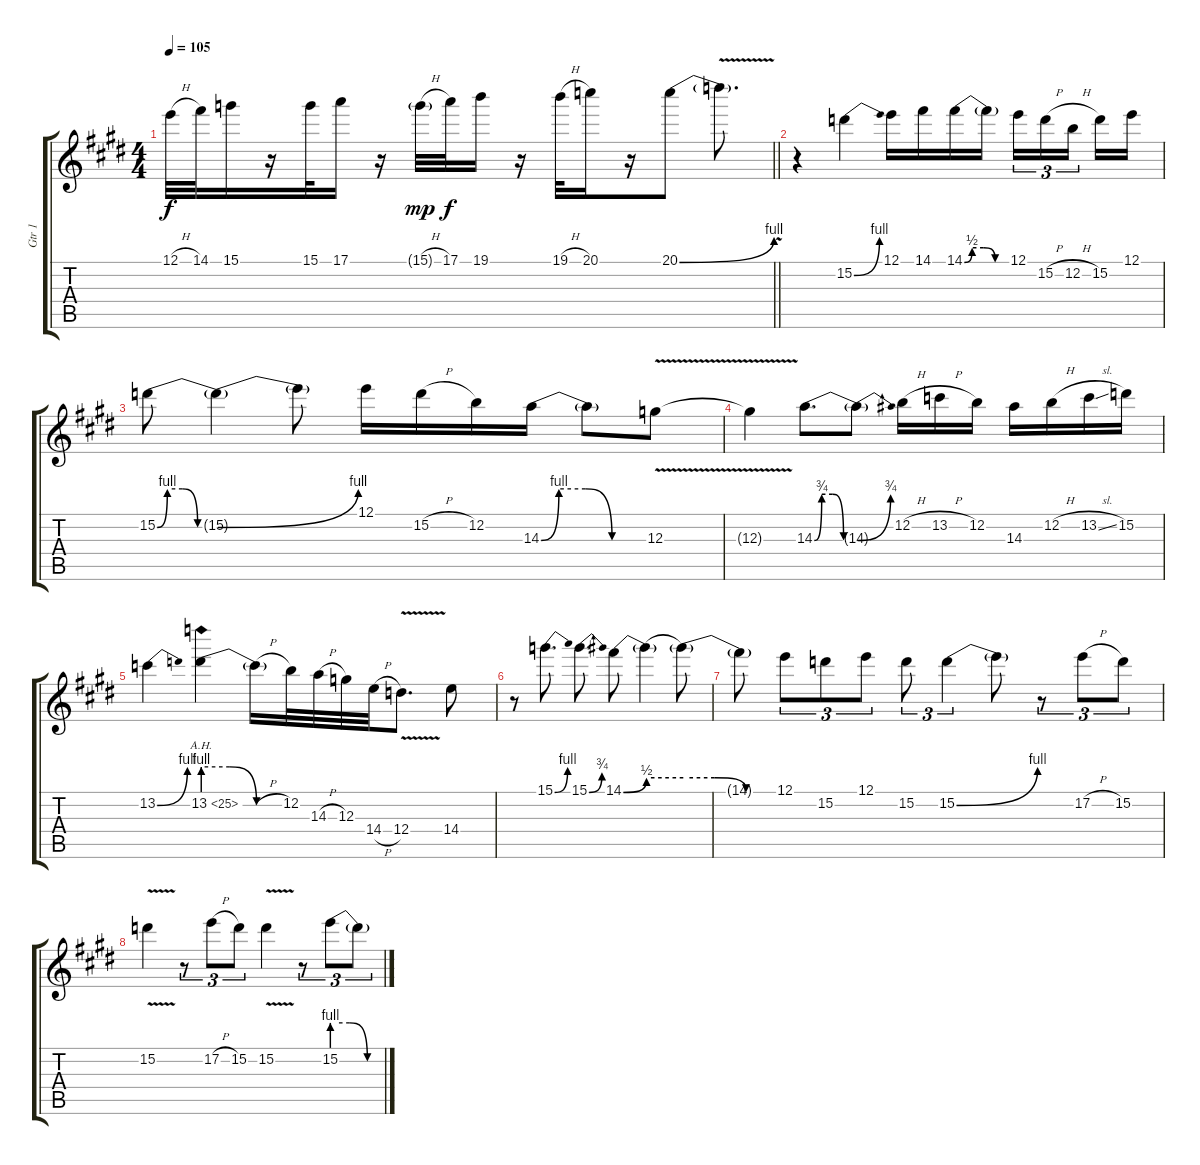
\track ("Gtr 1" "Gtr 1") {instrument distortionguitar}
\staff {score tabs}
\tuning (E4 B3 G3 D3 A2 E2) {hide}
\ts (4 4)
\tempo 105
\clef g2
\barLineRight lightlight
\ks c#minor
12.1{h}.32{dy f} 14.1.32 15.1.16 r.16 15.1.32 17.1.16 r.16 15.1{h g}.32{dy mp} 17.1.32{dy f} 19.1.16 r.16 19.1{h}.32 20.1.16 r.16 20.1{be (bend 0 0 60 4)}.8 20.1{v t}.8{d} |
\ks e
r.4 15.2{be (bend 0 0 60 4)}.4 12.1.16 14.1.16 14.1{be (custom 0 0 10 2 25 2 40 0 60 0)}.16 14.1{t}.16 12.1.16{tu (3 2)} 15.2{h}.16{tu (3 2)} 12.2{h}.16{tu (3 2) beam splitsecondary} 15.2.16 12.1.16 |
\ks c#minor
15.2{be (custom 0 0 10 4 25 4 40 0 60 0)}.8 15.2{be (bend 0 0 60 4) t}.4 15.2{t}.8 12.1.16 15.2{h}.16 12.2.16 14.3{be (custom 0 0 10 4 25 4 40 0 60 0)}.16 14.3{t}.8 12.3{v}.8 |
\ks e
12.3{v t}.4 14.3{be (custom 0 0 10 3 25 3 40 0 60 0)}.8{d} 14.3{be (bend 0 0 60 3) t}.8 12.2{h}.16 13.2{h}.16 12.2.16 14.3.16 12.2{h}.16 13.2{sl}.16 15.2.16 |
\ks c#minor
13.2{be (bend 0 0 60 4)}.4 13.2{be (custom 0 4 20 4 40 0 60 0) ah 12}.4 13.2{h t}.16 12.2.32 14.3{h}.32 12.3.32 14.4{h}.32 12.4{v}.8{d} 14.4.8 |
\ks e
r.8 15.1{be (bend 0 0 60 4)}.8{d} 15.1{be (bend 0 0 60 3)}.8{d} 14.1{be (bend 0 0 60 2)}.8 14.1{be (hold 0 2 60 2) t}.4 14.1{be (custom 0 2 20 2 40 0 60 0) t}.8 |
\ks c#minor
14.1{t}.8 12.1.8{tu (3 2)} 15.2.8{tu (3 2)} 12.1.8{tu (3 2)} 15.2.8{tu (3 2)} 15.2{be (bend 0 0 60 4)}.4{tu (3 2)} 15.2{t}.8 r.8{tu (3 2)} 17.2{h}.8{tu (3 2)} 15.2.8{tu (3 2)} |
\ks e
15.2{v}.4 r.8{tu (3 2)} 17.2{h}.8{tu (3 2)} 15.2.8{tu (3 2)} 15.2{v}.4 r.8{tu (3 2)} 15.2{be (custom 0 4 20 4 40 0 60 0)}.8{tu (3 2)} 15.2{t}.8{tu (3 2)}
